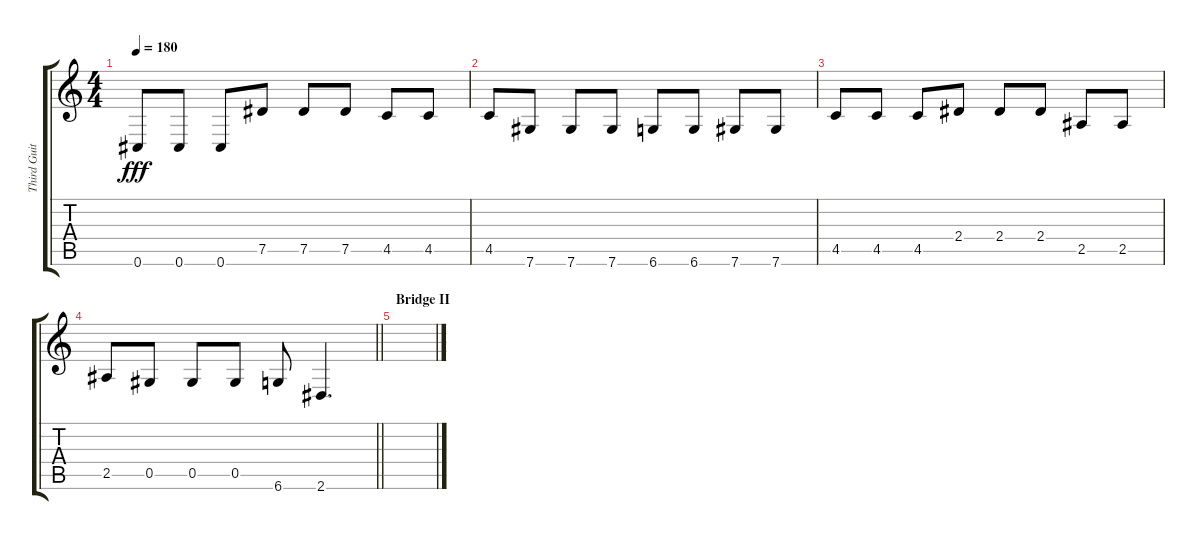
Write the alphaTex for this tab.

\track ("Third Guitar" "Third Guit") {instrument distortionguitar}
\staff {score tabs}
\tuning (Eb4 Bb3 Gb3 Db3 Ab2 Db2) {hide}
\ts (4 4)
\tempo 180
\clef g2
\ks c
0.6.8{dy fff} 0.6.8 0.6.8 7.5.8 7.5.8 7.5.8 4.5.8 4.5.8 |
4.5.8 7.6.8 7.6.8 7.6.8 6.6.8 6.6.8 7.6.8 7.6.8 |
4.5.8 4.5.8 4.5.8 2.4.8 2.4.8 2.4.8 2.5.8 2.5.8 |
\barLineRight lightlight
2.5.8 0.5.8 0.5.8 0.5.8 6.6.8 2.6.4{d} |
\section ("" "Bridge II")
